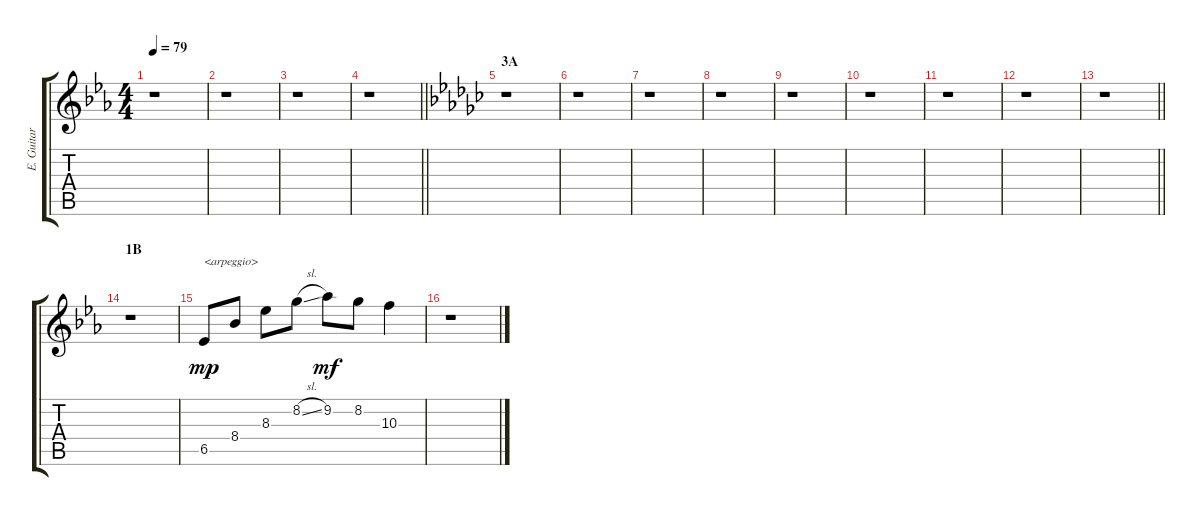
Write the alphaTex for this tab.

\track ("E. Guitar" "E. Guitar") {instrument overdrivenguitar}
\staff {score tabs}
\tuning (E4 B3 G3 D3 A2 E2) {hide}
\ts (4 4)
\tempo 79
\clef g2
\ks eb
r.1{dy mp} |
r.1 |
r.1 |
\barLineRight lightlight
r.1 |
\section ("" "3A")
\ks gb
r.1 |
r.1 |
r.1 |
r.1 |
r.1 |
r.1 |
r.1 |
r.1 |
\barLineRight lightlight
r.1 |
\section ("" "1B")
\ks eb
r.1 |
6.5.8{txt "<arpeggio>"} 8.4.8 8.3.8 8.2{sl}.8 9.2.8{dy mf} 8.2.8 10.3.4 |
r.1
